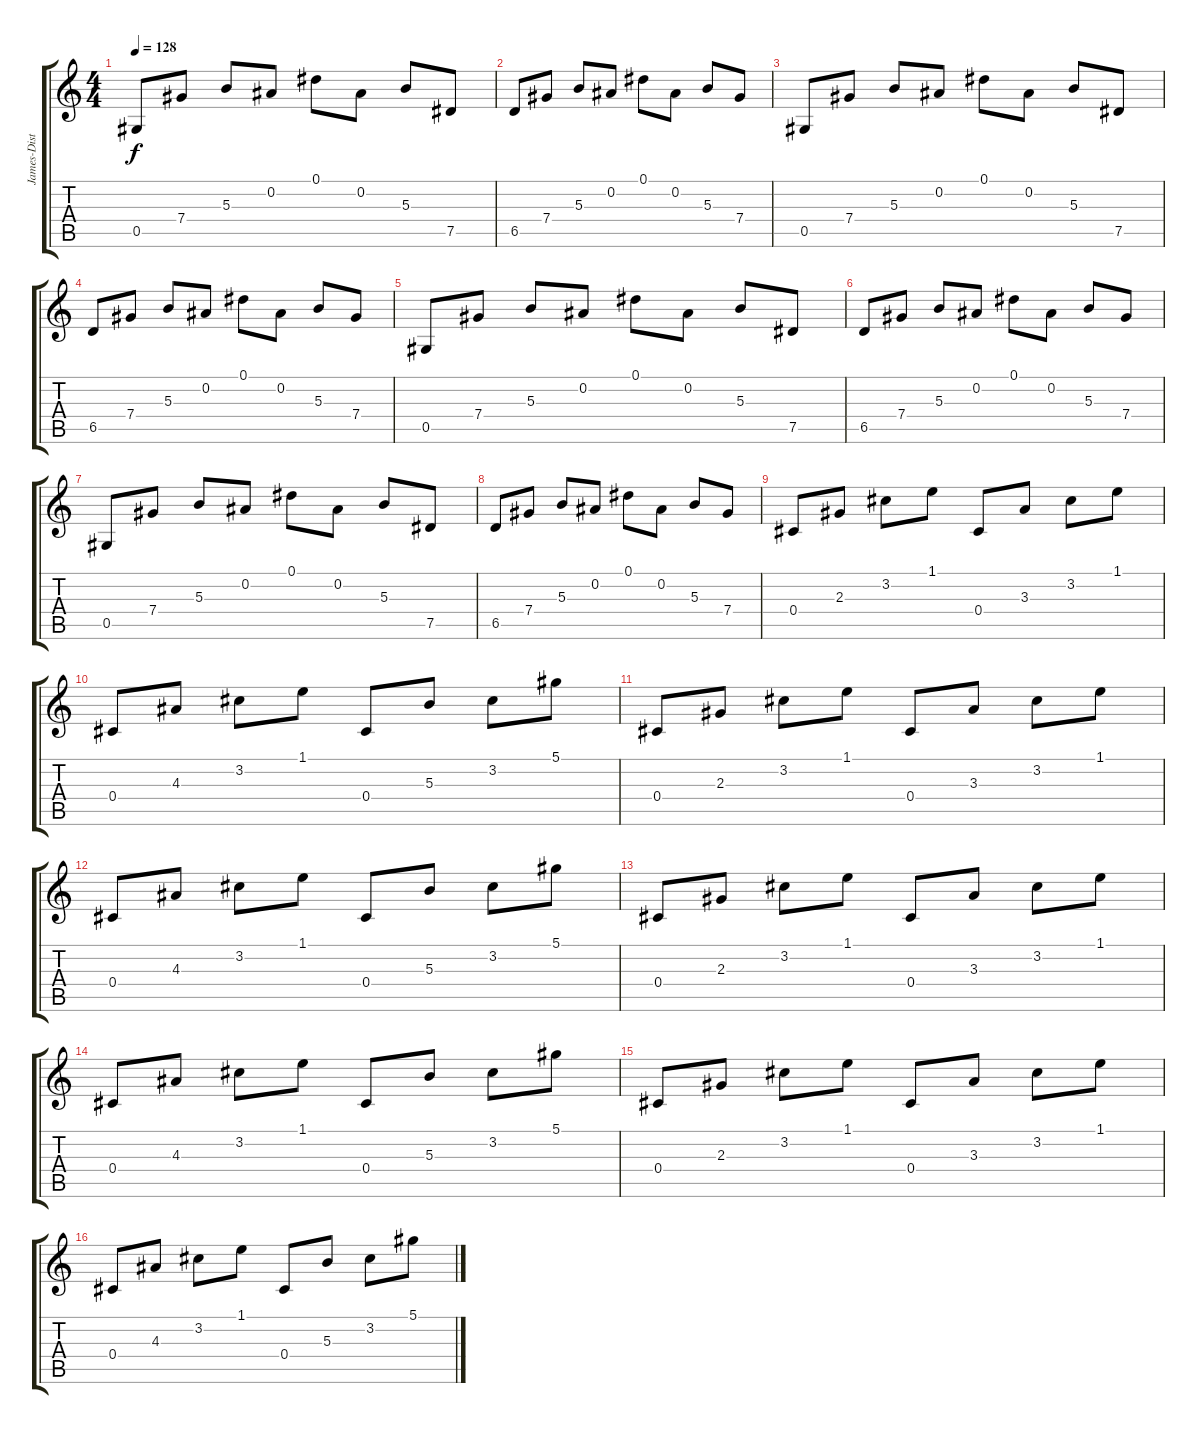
\track ("James-Dist" "James-Dist") {instrument distortionguitar}
\staff {score tabs}
\tuning (Eb4 Bb3 Gb3 Db3 Ab2 Eb2) {hide}
\ts (4 4)
\tempo 128
\clef g2
\ks c
0.5.8{dy f} 7.4.8 5.3.8 0.2.8 0.1.8 0.2.8 5.3.8 7.5.8 |
6.5.8 7.4.8 5.3.8 0.2.8 0.1.8 0.2.8 5.3.8 7.4.8 |
0.5.8 7.4.8 5.3.8 0.2.8 0.1.8 0.2.8 5.3.8 7.5.8 |
6.5.8 7.4.8 5.3.8 0.2.8 0.1.8 0.2.8 5.3.8 7.4.8 |
0.5.8 7.4.8 5.3.8 0.2.8 0.1.8 0.2.8 5.3.8 7.5.8 |
6.5.8 7.4.8 5.3.8 0.2.8 0.1.8 0.2.8 5.3.8 7.4.8 |
0.5.8 7.4.8 5.3.8 0.2.8 0.1.8 0.2.8 5.3.8 7.5.8 |
6.5.8 7.4.8 5.3.8 0.2.8 0.1.8 0.2.8 5.3.8 7.4.8 |
0.4.8 2.3.8 3.2.8 1.1.8 0.4.8 3.3.8 3.2.8 1.1.8 |
0.4.8 4.3.8 3.2.8 1.1.8 0.4.8 5.3.8 3.2.8 5.1.8 |
0.4.8 2.3.8 3.2.8 1.1.8 0.4.8 3.3.8 3.2.8 1.1.8 |
0.4.8 4.3.8 3.2.8 1.1.8 0.4.8 5.3.8 3.2.8 5.1.8 |
0.4.8 2.3.8 3.2.8 1.1.8 0.4.8 3.3.8 3.2.8 1.1.8 |
0.4.8 4.3.8 3.2.8 1.1.8 0.4.8 5.3.8 3.2.8 5.1.8 |
0.4.8 2.3.8 3.2.8 1.1.8 0.4.8 3.3.8 3.2.8 1.1.8 |
0.4.8 4.3.8 3.2.8 1.1.8 0.4.8 5.3.8 3.2.8 5.1.8
